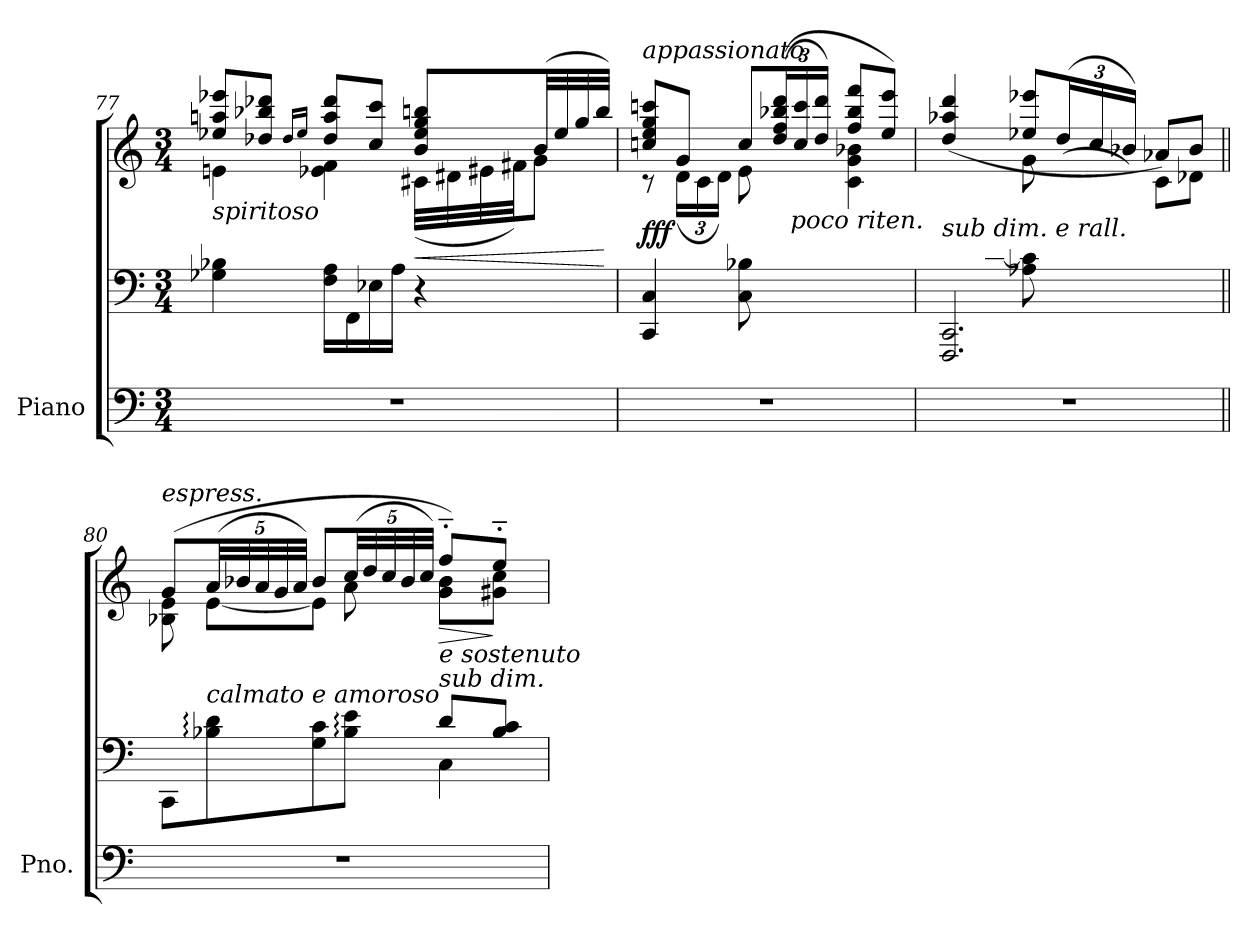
**kern	**kern	**kern	**dynam
*part1	*part1	*part1	*part1
*staff3	*staff2	*staff1	*staff1/2/3
*I"Piano	*	*	*
*I'Pno.	*	*	*
!!LO:LB:g=z
*clefF4	*clefF4	*clefG2	*
*k[]	*k[]	*k[]	*
*M3/4	*M3/4	*M3/4	*
=77	=77	=77	=77
*	*	*^	*
!	!	!LO:TX:b:i:t=spiritoso	!	!
2.r	4G-X\ 4B-X\	8ee-X/ 8aan/ 8eee-X/L	4en\	.
.	.	8dd-X/ 8bb-X/ 8ddd-X/J	.	.
.	.	16qdd-/LL	.	.
.	.	16qee-/JJ	.	.
.	16F\ 16A\LL	8dd-/ 8aa/ 8ddd-/L	4e-X\ 4f\	.
.	16FF\	.	.	.
.	16E-X\	8cc/ 8ccc/J	.	.
.	16A\JJ	.	.	.
!	!	!	!	!LO:HP:b
.	4r	8b/ 8ee-/ 8gg/ 8bbn/L	(32c#X\LLL	<
.	.	.	32d#X\	.
.	.	.	32e#X\	.
.	.	.	32f#X\JJ)	.
.	.	(>32b/LL	8g\J	.
.	.	32ee-/	.	.
.	.	32gg/	.	.
.	.	32bb/JJJ)	.	.
*	*	*v	*v	*
.	.	.	[
=78	=78	=78	=78
*	*	*^	*
*	*	*	*^	*
!	!	!LO:TX:a:i:t=appassionato	!	!	!
!	!	!	!	!	!LO:DY:b
2.r	4CC/ 4C/	8ccn/ 8ee/ 8gg/ 8cccn/L	8r	4.ryy	fff
*	*	*	*Xbrackettup	*	*
.	.	8g/J	(24d\LL	.	.
.	.	.	24c\	.	.
.	.	.	24d\JJ)	.	.
.	8C\ 8B-X\L	8cc/L	8e\	.	.
.	4.ryy	((24dd/ 24ff/ 24bb-X/ 24ddd/L	8ryy	8f\ 8g\J	.
!	!	!LO:TX:b:i:t=poco riten.	!	!	!
.	.	24cc/ 24ccc/	.	.	.
.	.	24dd/ 24ddd/JJ)	.	.	.
.	.	8ff/ 8bb-/ 8fff/L	4ryy	4c\ 4g\ 4b-X\	.
.	.	8ee/ 8eee/J)	.	.	.
=79	=79	=79	=79	=79	=79
*	*^	*	*	*	*
!	!	!	!LO:TX:b:i:t=sub dim. e rall.	!	!	!
2.r	2.FFF/ 2.CC/	8FFF\Lyy	(>4dd/ 4aa-X/ 4ddd/	4ryy	4.ryy	.
.	.	[8c\J	.	.	.	.
.	.	8A-X\ 8c\]L	8ee-X/ 8eee-X/L	8g\	.	.
.	.	4.ryy	(>24dd/L	8ryy	(24f\L	.
.	.	.	24cc/	.	24e-X\	.
.	.	.	24b-X/JJ)	.	24d\JJ)	.
.	.	.	8a-X/L)	4ryy	8c\L	.
.	.	.	8b-/J	.	8d-X\J	.
!!LO:LB:g=z
=80||	=80||	=80||	=80||	=80||	=80||	=80||
!	!	!	!LO:TX:a:i:t=espress.	!	!	!
*	*	*	*	*v	*v	*
2.r	8CC\L	2ryy	(8g/L	8B-X\ 8e\	.
!	!LO:TX:a:i:t=calmato e amoroso	!	!	!	!
.	8B-X\: 8d\:	.	(40a/LL	[8e\L	.
.	.	.	40b-X/	.	.
.	.	.	40a/	.	.
.	.	.	40g/	.	.
.	.	.	40a/JJJ)	.	.
.	8G\ 8c\	.	8b-/L	8e\J]	.
.	8B-\: 8e\:J	.	(40cc/LL	8a\	.
.	.	.	40dd/	.	.
.	.	.	40cc/	.	.
.	.	.	40b-/	.	.
.	.	.	40cc/JJJ)	.	.
!	!	!	!LO:TX:b:i:t=e sostenuto	!	!
!	!	!	!LO:TX:b:i:t=sub dim.	!	!
!	!	!	!	!	!LO:HP:b
.	8d/L	4C\	8ff'~/L)	8g\ 8b-\L	>
.	8B-/ 8c/J	.	8ee'~/J	8g#X\ 8cc\J	]
*	*v	*v	*	*	*
*	*	*v	*v	*
=	=	=	=
*-	*-	*-	*-
